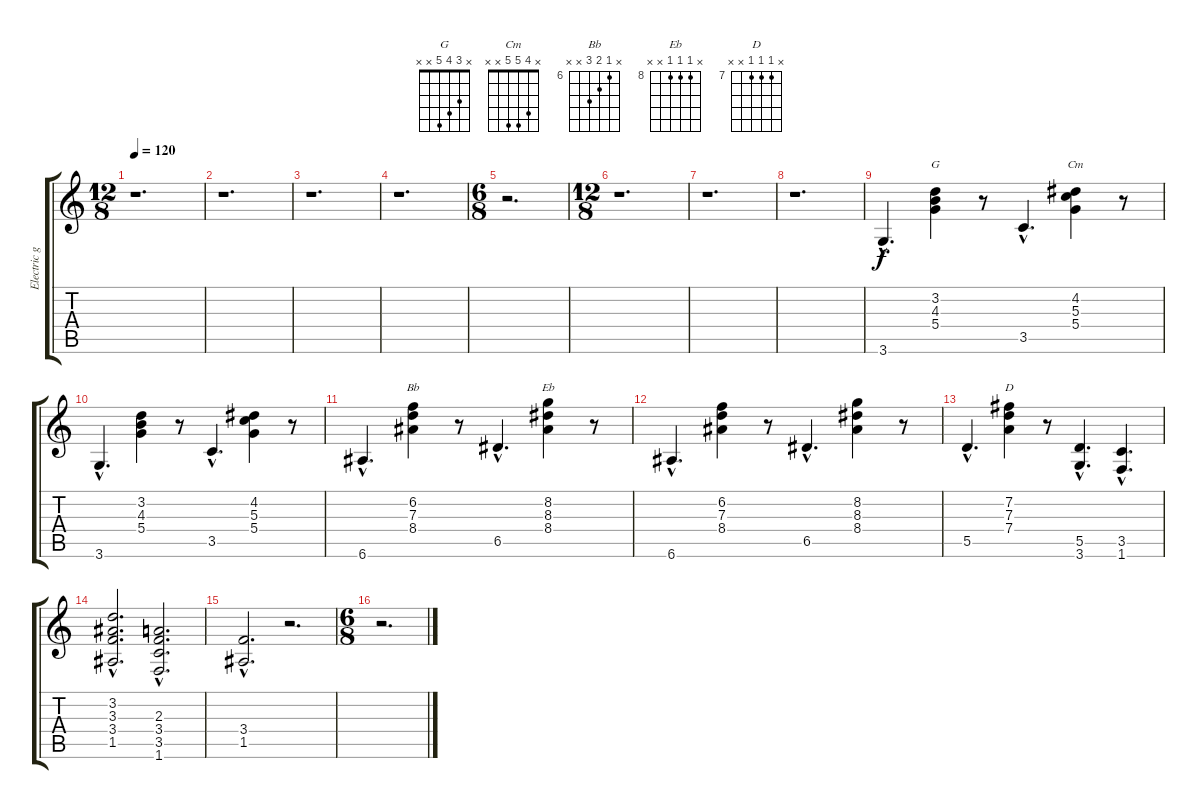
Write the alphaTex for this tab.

\track ("Electric guitar 7" "Electric g") {instrument overdrivenguitar}
\staff {score tabs}
\tuning (E4 B3 G3 D3 A2 E2) {hide}
\chord ("G" x 3 4 5 x x)
\chord ("Cm" x 4 5 5 x x)
\chord ("Bb" x 6 7 8 x x) {firstfret 6}
\chord ("Eb" x 8 8 8 x x) {firstfret 8}
\chord ("D" x 7 7 7 x x) {firstfret 7}
\ts (12 8)
\tempo 120
\clef g2
\ks c
r.1{d dy f} |
r.1{d} |
r.1{d} |
r.1{d} |
\ts (6 8)
r.2{d} |
\ts (12 8)
r.1{d} |
r.1{d} |
r.1{d} |
3.6{hac}.4{d} (3.2 4.3 5.4).4{ch "G"} r.8 3.5{hac}.4{d} (4.2 5.3 5.4).4{ch "Cm"} r.8 |
3.6{hac}.4{d} (3.2 4.3 5.4).4 r.8 3.5{hac}.4{d} (4.2 5.3 5.4).4 r.8 |
6.6{hac}.4{d} (6.2 7.3 8.4).4{ch "Bb"} r.8 6.5{hac}.4{d} (8.2 8.3 8.4).4{ch "Eb"} r.8 |
6.6{hac}.4{d} (6.2 7.3 8.4).4 r.8 6.5{hac}.4{d} (8.2 8.3 8.4).4 r.8 |
5.5{hac}.4{d} (7.2 7.3 7.4).4{ch "D"} r.8 (5.5{hac} 3.6{hac}).4{d} (3.5{hac} 1.6{hac}).4{d} |
(3.2{hac} 3.3{hac} 3.4{hac} 1.5{hac}).2{d} (2.3{hac} 3.4{hac} 3.5{hac} 1.6{hac}).2{d} |
(3.4{hac} 1.5{hac}).2{d} r.2{d} |
\ts (6 8)
r.2{d}
